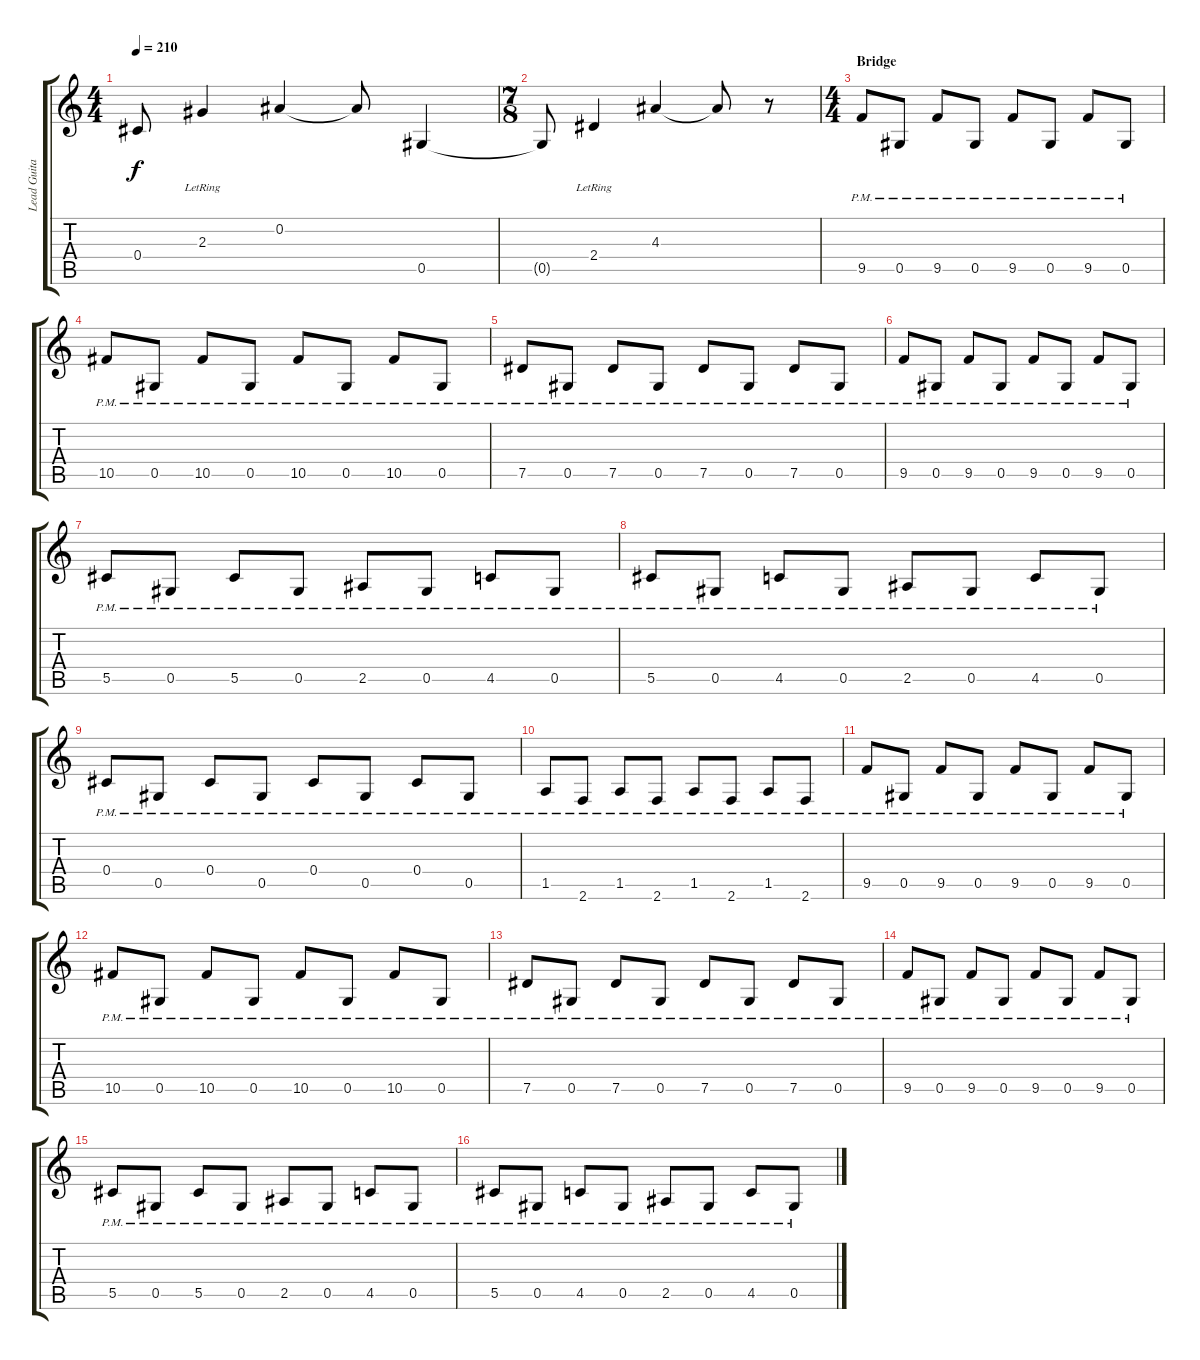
\track ("Lead Guitar" "Lead Guita") {instrument distortionguitar}
\staff {score tabs}
\tuning (Eb4 Bb3 Gb3 Db3 Ab2 Eb2) {hide}
\ts (4 4)
\tempo 210
\clef g2
\ks c
0.4{t}.8{dy f} 2.3{lr}.4 0.2.4 0.2{t}.8 0.5.4 |
\ts (7 8)
0.5{t}.8 2.4{lr}.4 4.3.4 4.3{t}.8 r.8 |
\ts (4 4)
\section ("" "Bridge")
9.5{pm}.8 0.5{pm}.8 9.5{pm}.8 0.5{pm}.8 9.5{pm}.8 0.5{pm}.8 9.5{pm}.8 0.5{pm}.8 |
10.5{pm}.8 0.5{pm}.8 10.5{pm}.8 0.5{pm}.8 10.5{pm}.8 0.5{pm}.8 10.5{pm}.8 0.5{pm}.8 |
7.5{pm}.8 0.5{pm}.8 7.5{pm}.8 0.5{pm}.8 7.5{pm}.8 0.5{pm}.8 7.5{pm}.8 0.5{pm}.8 |
9.5{pm}.8 0.5{pm}.8 9.5{pm}.8 0.5{pm}.8 9.5{pm}.8 0.5{pm}.8 9.5{pm}.8 0.5{pm}.8 |
5.5{pm}.8 0.5{pm}.8 5.5{pm}.8 0.5{pm}.8 2.5{pm}.8 0.5{pm}.8 4.5{pm}.8 0.5{pm}.8 |
5.5{pm}.8 0.5{pm}.8 4.5{pm}.8 0.5{pm}.8 2.5{pm}.8 0.5{pm}.8 4.5{pm}.8 0.5{pm}.8 |
0.4{pm}.8 0.5{pm}.8 0.4{pm}.8 0.5{pm}.8 0.4{pm}.8 0.5{pm}.8 0.4{pm}.8 0.5{pm}.8 |
1.5{pm}.8 2.6{pm}.8 1.5{pm}.8 2.6{pm}.8 1.5{pm}.8 2.6{pm}.8 1.5{pm}.8 2.6{pm}.8 |
9.5{pm}.8 0.5{pm}.8 9.5{pm}.8 0.5{pm}.8 9.5{pm}.8 0.5{pm}.8 9.5{pm}.8 0.5{pm}.8 |
10.5{pm}.8 0.5{pm}.8 10.5{pm}.8 0.5{pm}.8 10.5{pm}.8 0.5{pm}.8 10.5{pm}.8 0.5{pm}.8 |
7.5{pm}.8 0.5{pm}.8 7.5{pm}.8 0.5{pm}.8 7.5{pm}.8 0.5{pm}.8 7.5{pm}.8 0.5{pm}.8 |
9.5{pm}.8 0.5{pm}.8 9.5{pm}.8 0.5{pm}.8 9.5{pm}.8 0.5{pm}.8 9.5{pm}.8 0.5{pm}.8 |
5.5{pm}.8 0.5{pm}.8 5.5{pm}.8 0.5{pm}.8 2.5{pm}.8 0.5{pm}.8 4.5{pm}.8 0.5{pm}.8 |
5.5{pm}.8 0.5{pm}.8 4.5{pm}.8 0.5{pm}.8 2.5{pm}.8 0.5{pm}.8 4.5{pm}.8 0.5{pm}.8
